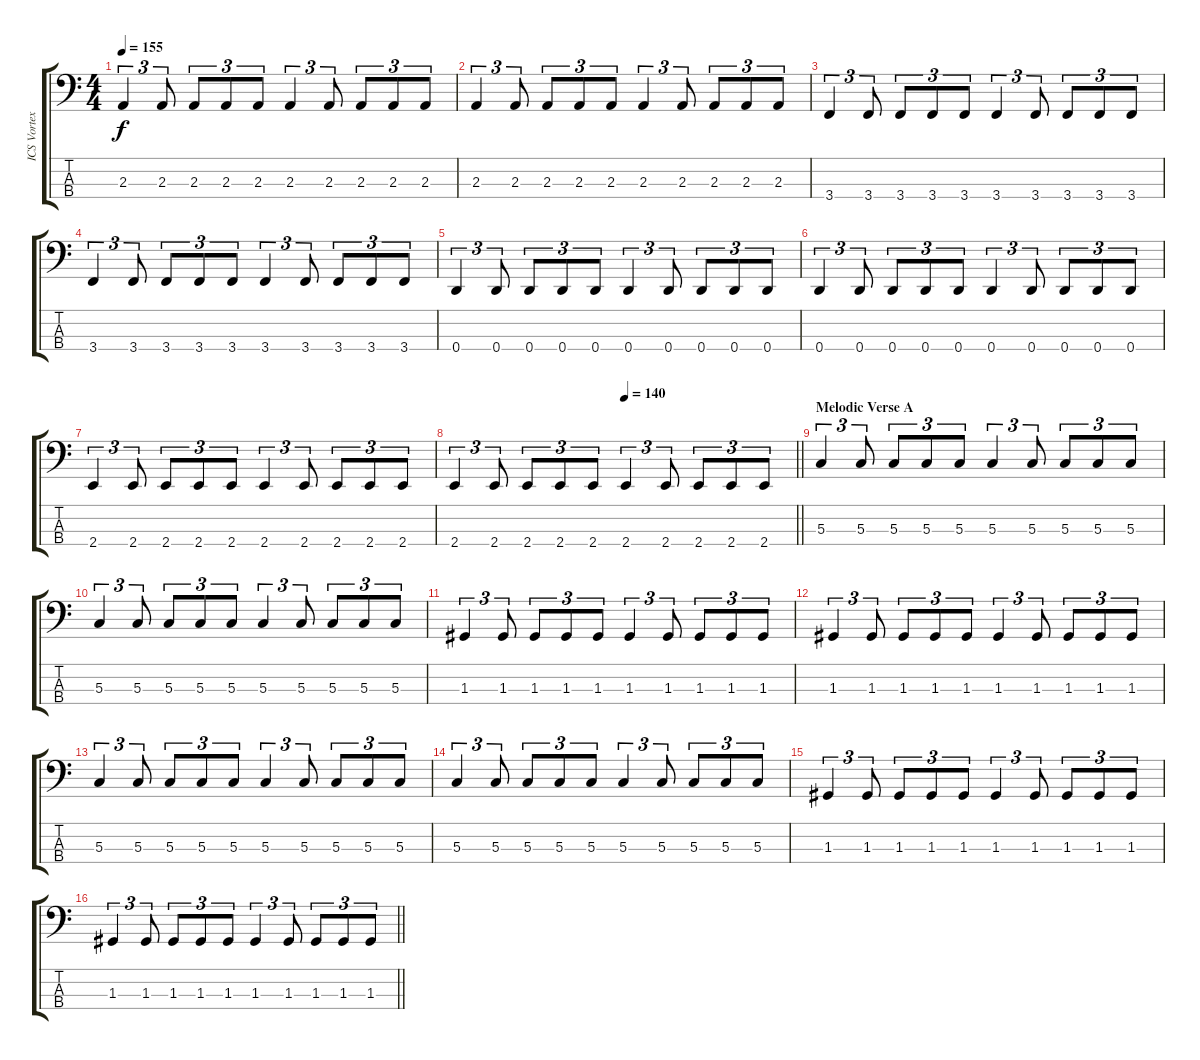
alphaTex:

\track ("ICS Vortex" "ICS Vortex") {instrument electricbassfinger}
\staff {score tabs}
\tuning (F2 C2 G1 D1) {hide}
\ts (4 4)
\tempo 155
\clef f4
\ks c
2.3.4{tu (3 2) dy f} 2.3.8{tu (3 2)} 2.3.8{tu (3 2)} 2.3.8{tu (3 2)} 2.3.8{tu (3 2)} 2.3.4{tu (3 2)} 2.3.8{tu (3 2)} 2.3.8{tu (3 2)} 2.3.8{tu (3 2)} 2.3.8{tu (3 2)} |
2.3.4{tu (3 2)} 2.3.8{tu (3 2)} 2.3.8{tu (3 2)} 2.3.8{tu (3 2)} 2.3.8{tu (3 2)} 2.3.4{tu (3 2)} 2.3.8{tu (3 2)} 2.3.8{tu (3 2)} 2.3.8{tu (3 2)} 2.3.8{tu (3 2)} |
3.4.4{tu (3 2)} 3.4.8{tu (3 2)} 3.4.8{tu (3 2)} 3.4.8{tu (3 2)} 3.4.8{tu (3 2)} 3.4.4{tu (3 2)} 3.4.8{tu (3 2)} 3.4.8{tu (3 2)} 3.4.8{tu (3 2)} 3.4.8{tu (3 2)} |
3.4.4{tu (3 2)} 3.4.8{tu (3 2)} 3.4.8{tu (3 2)} 3.4.8{tu (3 2)} 3.4.8{tu (3 2)} 3.4.4{tu (3 2)} 3.4.8{tu (3 2)} 3.4.8{tu (3 2)} 3.4.8{tu (3 2)} 3.4.8{tu (3 2)} |
0.4.4{tu (3 2)} 0.4.8{tu (3 2)} 0.4.8{tu (3 2)} 0.4.8{tu (3 2)} 0.4.8{tu (3 2)} 0.4.4{tu (3 2)} 0.4.8{tu (3 2)} 0.4.8{tu (3 2)} 0.4.8{tu (3 2)} 0.4.8{tu (3 2)} |
0.4.4{tu (3 2)} 0.4.8{tu (3 2)} 0.4.8{tu (3 2)} 0.4.8{tu (3 2)} 0.4.8{tu (3 2)} 0.4.4{tu (3 2)} 0.4.8{tu (3 2)} 0.4.8{tu (3 2)} 0.4.8{tu (3 2)} 0.4.8{tu (3 2)} |
2.4.4{tu (3 2)} 2.4.8{tu (3 2)} 2.4.8{tu (3 2)} 2.4.8{tu (3 2)} 2.4.8{tu (3 2)} 2.4.4{tu (3 2)} 2.4.8{tu (3 2)} 2.4.8{tu (3 2)} 2.4.8{tu (3 2)} 2.4.8{tu (3 2)} |
\tempo (140 0.5)
\barLineRight lightlight
2.4.4{tu (3 2)} 2.4.8{tu (3 2)} 2.4.8{tu (3 2)} 2.4.8{tu (3 2)} 2.4.8{tu (3 2)} 2.4.4{tu (3 2)} 2.4.8{tu (3 2)} 2.4.8{tu (3 2)} 2.4.8{tu (3 2)} 2.4.8{tu (3 2)} |
\section ("" "Melodic Verse A")
5.3.4{tu (3 2)} 5.3.8{tu (3 2)} 5.3.8{tu (3 2)} 5.3.8{tu (3 2)} 5.3.8{tu (3 2)} 5.3.4{tu (3 2)} 5.3.8{tu (3 2)} 5.3.8{tu (3 2)} 5.3.8{tu (3 2)} 5.3.8{tu (3 2)} |
5.3.4{tu (3 2)} 5.3.8{tu (3 2)} 5.3.8{tu (3 2)} 5.3.8{tu (3 2)} 5.3.8{tu (3 2)} 5.3.4{tu (3 2)} 5.3.8{tu (3 2)} 5.3.8{tu (3 2)} 5.3.8{tu (3 2)} 5.3.8{tu (3 2)} |
1.3.4{tu (3 2)} 1.3.8{tu (3 2)} 1.3.8{tu (3 2)} 1.3.8{tu (3 2)} 1.3.8{tu (3 2)} 1.3.4{tu (3 2)} 1.3.8{tu (3 2)} 1.3.8{tu (3 2)} 1.3.8{tu (3 2)} 1.3.8{tu (3 2)} |
1.3.4{tu (3 2)} 1.3.8{tu (3 2)} 1.3.8{tu (3 2)} 1.3.8{tu (3 2)} 1.3.8{tu (3 2)} 1.3.4{tu (3 2)} 1.3.8{tu (3 2)} 1.3.8{tu (3 2)} 1.3.8{tu (3 2)} 1.3.8{tu (3 2)} |
5.3.4{tu (3 2)} 5.3.8{tu (3 2)} 5.3.8{tu (3 2)} 5.3.8{tu (3 2)} 5.3.8{tu (3 2)} 5.3.4{tu (3 2)} 5.3.8{tu (3 2)} 5.3.8{tu (3 2)} 5.3.8{tu (3 2)} 5.3.8{tu (3 2)} |
5.3.4{tu (3 2)} 5.3.8{tu (3 2)} 5.3.8{tu (3 2)} 5.3.8{tu (3 2)} 5.3.8{tu (3 2)} 5.3.4{tu (3 2)} 5.3.8{tu (3 2)} 5.3.8{tu (3 2)} 5.3.8{tu (3 2)} 5.3.8{tu (3 2)} |
1.3.4{tu (3 2)} 1.3.8{tu (3 2)} 1.3.8{tu (3 2)} 1.3.8{tu (3 2)} 1.3.8{tu (3 2)} 1.3.4{tu (3 2)} 1.3.8{tu (3 2)} 1.3.8{tu (3 2)} 1.3.8{tu (3 2)} 1.3.8{tu (3 2)} |
\barLineRight lightlight
1.3.4{tu (3 2)} 1.3.8{tu (3 2)} 1.3.8{tu (3 2)} 1.3.8{tu (3 2)} 1.3.8{tu (3 2)} 1.3.4{tu (3 2)} 1.3.8{tu (3 2)} 1.3.8{tu (3 2)} 1.3.8{tu (3 2)} 1.3.8{tu (3 2)}
